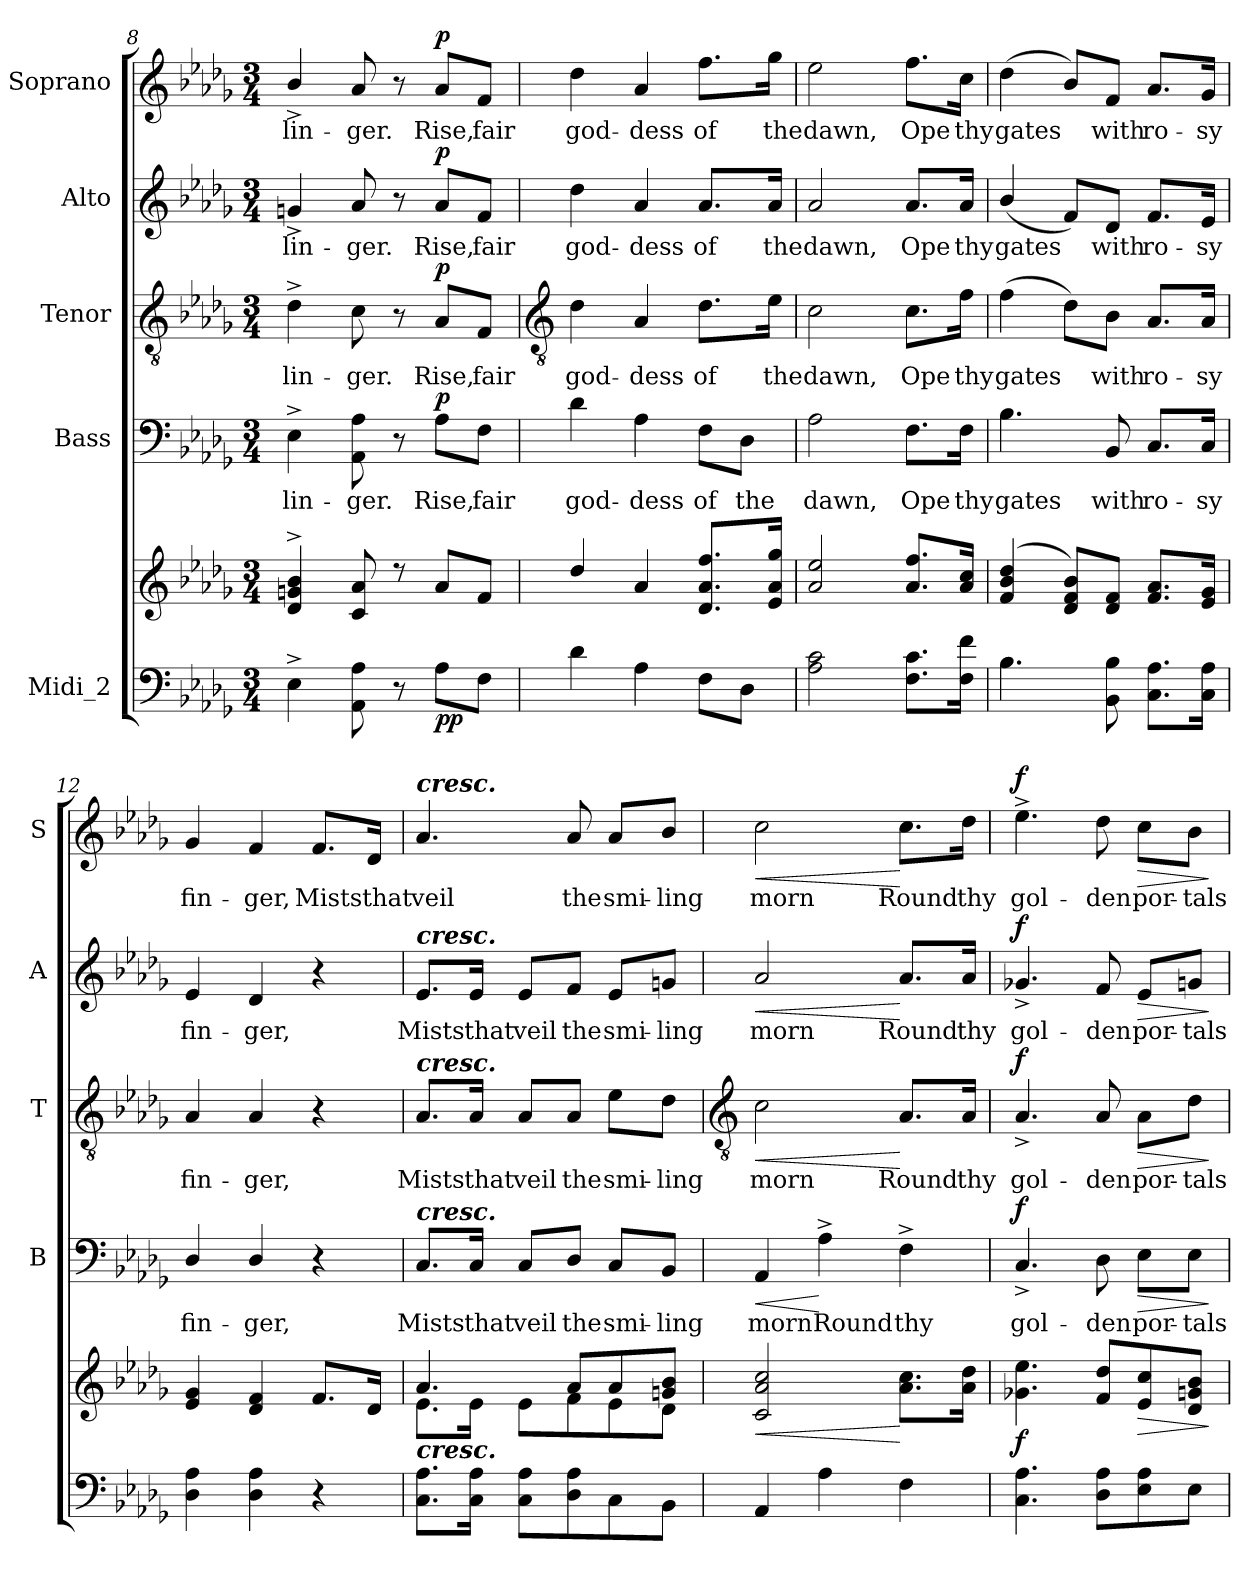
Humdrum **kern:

**kern	**kern	**dynam	**kern	**text	**dynam	**kern	**text	**dynam	**kern	**text	**dynam	**kern	**text	**dynam
*part5	*part5	*part5	*part4	*part4	*part4	*part3	*part3	*part3	*part2	*part2	*part2	*part1	*part1	*part1
*staff6	*staff5	*staff5/6	*staff4	*staff4	*staff4	*staff3	*staff3	*staff3	*staff2	*staff2	*staff2	*staff1	*staff1	*staff1
*I"Midi_2	*	*	*I"Bass	*	*	*I"Tenor	*	*	*I"Alto	*	*	*I"Soprano	*	*
*	*	*	*I'B	*	*	*I'T	*	*	*I'A	*	*	*I'S	*	*
*clefF4	*clefG2	*	*clefF4	*	*	*clefGv2	*	*	*clefG2	*	*	*clefG2	*	*
*k[b-e-a-d-g-]	*k[b-e-a-d-g-]	*	*k[b-e-a-d-g-]	*	*	*k[b-e-a-d-g-]	*	*	*k[b-e-a-d-g-]	*	*	*k[b-e-a-d-g-]	*	*
*D-:	*D-:	*	*D-:	*	*	*D-:	*	*	*D-:	*	*	*D-:	*	*
*M3/4	*M3/4	*	*M3/4	*	*	*M3/4	*	*	*M3/4	*	*	*M3/4	*	*
=8	=8	=8	=8	=8	=8	=8	=8	=8	=8	=8	=8	=8	=8	=8
*	*^	*	*	*	*	*	*	*	*	*	*	*	*	*
!	!	!	!	!	!LO:LY:b	!	!	!LO:LY:b	!	!	!LO:LY:b	!	!	!LO:LY:b	!
4E-^	4d-^ 4gn^ 4b-^	2.ryy	.	4E-^	lin-	.	4d-^	lin-	.	4gn^	lin-	.	4b-^/	lin-	.
!	!	!	!	!	!LO:LY:b	!	!	!LO:LY:b	!	!	!LO:LY:b	!	!	!LO:LY:b	!
8AA- 8A-	8c 8a-	.	.	8AA- 8A-	-ger.	.	8c	-ger.	.	8a-	-ger.	.	8a-	-ger.	.
8r	8r	.	.	8r	.	.	8r	.	.	8r	.	.	8r	.	.
!	!	!	!LO:DY:b=2	!	!LO:LY:b	!	!	!LO:LY:b	!	!	!LO:LY:b	!	!	!LO:LY:b	!
!	!	!	!LO:DY:n=1:b	!	!	!LO:DY:b	!	!	!LO:DY:b	!	!	!LO:DY:b	!	!	!LO:DY:b
8A-L	8a-L	.	p p	8A-\L	Rise,	p	8A-/L	Rise,	p	8a-/L	Rise,	p	8a-/L	Rise,	p
!	!	!	!	!	!LO:LY:b	!	!	!LO:LY:b	!	!	!LO:LY:b	!	!	!LO:LY:b	!
8FJ	8fJ	.	.	8F\J	fair	.	8F/J	fair	.	8f/J	fair	.	8f/J	fair	.
!!LO:LB:g=z
=9	=9	=9	=9	=9	=9	=9	=9	=9	=9	=9	=9	=9	=9	=9	=9
*	*	*	*	*	*	*	*clefGv2	*	*	*	*	*	*	*	*
!	!	!LO:N:vis=1	!	!	!LO:LY:b	!	!	!LO:LY:b	!	!	!LO:LY:b	!	!	!LO:LY:b	!
4d-	4dd-	2.ryy	.	4d-	god-	.	4d-	god-	.	4dd-	god-	.	4dd-	god-	.
!	!	!	!	!	!LO:LY:b	!	!	!LO:LY:b	!	!	!LO:LY:b	!	!	!LO:LY:b	!
4A-	4a-	.	.	4A-	-dess	.	4A-	-dess	.	4a-	-dess	.	4a-	-dess	.
!	!	!	!	!	!LO:LY:b	!	!	!LO:LY:b	!	!	!LO:LY:b	!	!	!LO:LY:b	!
8FL	8.d- 8.a- 8.ffL	.	.	8F\L	of	.	8.d-\L	of	.	8.a-/L	of	.	8.ff\L	of	.
!	!	!	!	!	!LO:LY:b	!	!	!	!	!	!	!	!	!	!
8D-J	.	.	.	8D-\J	the	.	.	.	.	.	.	.	.	.	.
!	!	!	!	!	!	!	!	!LO:LY:b	!	!	!LO:LY:b	!	!	!LO:LY:b	!
.	16e- 16a- 16gg-J	.	.	.	.	.	16e-\Jk	the	.	16a-/Jk	the	.	16gg-\Jk	the	.
=10	=10	=10	=10	=10	=10	=10	=10	=10	=10	=10	=10	=10	=10	=10	=10
!	!	!LO:N:vis=1	!	!	!LO:LY:b	!	!	!LO:LY:b	!	!	!LO:LY:b	!	!	!LO:LY:b	!
2A- 2c	2a- 2ee-	2.ryy	.	2A-	dawn,	.	2c	dawn,	.	2a-	dawn,	.	2ee-	dawn,	.
!	!	!	!	!	!LO:LY:b	!	!	!LO:LY:b	!	!	!LO:LY:b	!	!	!LO:LY:b	!
8.F 8.cL	8.a- 8.ffL	.	.	8.F\L	Ope	.	8.c\L	Ope	.	8.a-/L	Ope	.	8.ff\L	Ope	.
!	!	!	!	!	!LO:LY:b	!	!	!LO:LY:b	!	!	!LO:LY:b	!	!	!LO:LY:b	!
16F 16fJ	16a- 16ccJ	.	.	16F\Jk	thy	.	16f\Jk	thy	.	16a-/Jk	thy	.	16cc\Jk	thy	.
=11	=11	=11	=11	=11	=11	=11	=11	=11	=11	=11	=11	=11	=11	=11	=11
!	!	!LO:N:vis=1	!	!	!LO:LY:b	!	!	!LO:LY:b	!	!	!LO:LY:b	!	!	!LO:LY:b	!
4.B-	(<4f 4b- 4dd-	2.ryy	.	4.B-	gates	.	(>4f	gates	.	(<4b-/	gates	.	(<4dd-	gates	.
.	8d- 8f 8b-L)	.	.	.	.	.	8d-\L)	.	.	8f/L)	.	.	8b-/L)	.	.
!	!	!	!	!	!LO:LY:b	!	!	!LO:LY:b	!	!	!LO:LY:b	!	!	!LO:LY:b	!
8BB- 8B-	8d- 8fJ	.	.	8BB-	with	.	8B-\J	with	.	8d-/J	with	.	8f/J	with	.
!	!	!	!	!	!LO:LY:b	!	!	!LO:LY:b	!	!	!LO:LY:b	!	!	!LO:LY:b	!
8.C 8.A-L	8.f 8.a-L	.	.	8.C/L	ro-	.	8.A-/L	ro-	.	8.f/L	ro-	.	8.a-/L	ro-	.
!	!	!	!	!	!LO:LY:b	!	!	!LO:LY:b	!	!	!LO:LY:b	!	!	!LO:LY:b	!
16C 16A-J	16e- 16g-J	.	.	16C/Jk	-sy	.	16A-/Jk	-sy	.	16e-/Jk	-sy	.	16g-/Jk	-sy	.
=12	=12	=12	=12	=12	=12	=12	=12	=12	=12	=12	=12	=12	=12	=12	=12
!	!	!LO:N:vis=1	!	!	!LO:LY:b	!	!	!LO:LY:b	!	!	!LO:LY:b	!	!	!LO:LY:b	!
4D- 4A-	4e- 4g-	2.ryy	.	4D-/	fin-	.	4A-	fin-	.	4e-	fin-	.	4g-	fin-	.
!	!	!	!	!	!LO:LY:b	!	!	!LO:LY:b	!	!	!LO:LY:b	!	!	!LO:LY:b	!
4D- 4A-	4d- 4f	.	.	4D-/	-ger,	.	4A-	-ger,	.	4d-	-ger,	.	4f	-ger,	.
!	!	!	!	!	!	!	!	!	!	!	!	!	!	!LO:LY:b	!
4r	8.fL	.	.	4r	.	.	4r	.	.	4r	.	.	8.f/L	Mists	.
!	!	!	!	!	!	!	!	!	!	!	!	!	!	!LO:LY:b	!
.	16d-J	.	.	.	.	.	.	.	.	.	.	.	16d-/Jk	that	.
=13	=13	=13	=13	=13	=13	=13	=13	=13	=13	=13	=13	=13	=13	=13	=13
!	!	!	!	!	!	!	!	!	!	!	!	!	!LO:TX:a:Bi:t=cresc.	!	!
!	!	!	!	!	!	!	!	!	!	!LO:TX:a:Bi:t=cresc.	!	!	!	!	!
!	!	!	!	!	!	!	!LO:TX:a:Bi:t=cresc.	!	!	!	!	!	!	!	!
!	!	!	!	!LO:TX:a:Bi:t=cresc.	!	!	!	!	!	!	!	!	!	!	!
!LO:TX:a:Bi:t=cresc.	!	!	!	!	!	!	!	!	!	!	!	!	!	!	!
!	!	!	!	!	!LO:LY:b	!	!	!LO:LY:b	!	!	!LO:LY:b	!	!	!LO:LY:b	!
8.C 8.A-L	4.a-	8.e-\L	.	8.C/L	Mists	.	8.A-/L	Mists	.	8.e-/L	Mists	.	4.a-	veil	.
!	!	!	!	!	!LO:LY:b	!	!	!LO:LY:b	!	!	!LO:LY:b	!	!	!	!
16C 16A-J	.	16e-\J	.	16C/Jk	that	.	16A-/Jk	that	.	16e-/Jk	that	.	.	.	.
!	!	!	!	!	!LO:LY:b	!	!	!LO:LY:b	!	!	!LO:LY:b	!	!	!	!
8C 8A-L	.	8e-\L	.	8C/L	veil	.	8A-/L	veil	.	8e-/L	veil	.	.	.	.
!	!	!	!	!	!LO:LY:b	!	!	!LO:LY:b	!	!	!LO:LY:b	!	!	!LO:LY:b	!
8D- 8A-	8a-L	8f\	.	8D-/J	the	.	8A-/J	the	.	8f/J	the	.	8a-	the	.
!	!	!	!	!	!LO:LY:b	!	!	!LO:LY:b	!	!	!LO:LY:b	!	!	!LO:LY:b	!
8C	8a-	8e-\	.	8C/L	smi-	.	8e-\L	smi-	.	8e-/L	smi-	.	8a-/L	smi-	.
!	!	!	!	!	!LO:LY:b	!	!	!LO:LY:b	!	!	!LO:LY:b	!	!	!LO:LY:b	!
8BB-J	8gn 8b-J	8d-\J	.	8BB-/J	-ling	.	8d-\J	-ling	.	8gn/J	-ling	.	8b-/J	-ling	.
*	*v	*v	*	*	*	*	*	*	*	*	*	*	*	*	*
!!LO:LB:g=z
=14	=14	=14	=14	=14	=14	=14	=14	=14	=14	=14	=14	=14	=14	=14
*	*	*	*	*	*	*clefGv2	*	*	*	*	*	*	*	*
*	*^	*	*	*	*	*	*	*	*	*	*	*	*	*
!	!	!	!LO:HP:b	!	!LO:LY:b	!LO:HP:b	!	!LO:LY:b	!LO:HP:b	!	!LO:LY:b	!LO:HP:b	!	!LO:LY:b	!LO:HP:b
*	*v	*v	*	*	*	*	*	*	*	*	*	*	*	*	*
4AA-	2c 2a- 2cc	<	4AA-	morn	<	2c	morn	<	2a-	morn	<	2cc	morn	<
!	!	!	!	!LO:LY:b	!	!	!	!	!	!	!	!	!	!
4A-	.	.	4A-^	Round	[	.	.	.	.	.	.	.	.	.
!	!	!	!	!LO:LY:b	!	!	!LO:LY:b	!	!	!LO:LY:b	!	!	!LO:LY:b	!
4F	8.a- 8.ccL	[	4F^	thy	.	8.A-/L	Round	[	8.a-/L	Round	[	8.cc\L	Round	[
!	!	!	!	!	!	!	!LO:LY:b	!	!	!LO:LY:b	!	!	!LO:LY:b	!
.	16a- 16dd-J	.	.	.	.	16A-/Jk	thy	.	16a-/Jk	thy	.	16dd-\Jk	thy	.
=15	=15	=15	=15	=15	=15	=15	=15	=15	=15	=15	=15	=15	=15	=15
!	!	!LO:DY:b	!	!LO:LY:b	!LO:DY:b	!	!LO:LY:b	!LO:DY:b	!	!LO:LY:b	!LO:DY:b	!	!LO:LY:b	!LO:DY:b
4.C 4.A-	4.g-X 4.ee-	f	4.C^	gol-	f	4.A-^	gol-	f	4.g-X^	gol-	f	4.ee-^	gol-	f
!	!	!	!	!LO:LY:b	!	!	!LO:LY:b	!	!	!LO:LY:b	!	!	!LO:LY:b	!
8D- 8A-L	8f 8dd-L	.	8D-	-den	.	8A-	-den	.	8f	-den	.	8dd-	-den	.
!	!	!LO:HP:b	!	!LO:LY:b	!LO:HP:b	!	!LO:LY:b	!LO:HP:b	!	!LO:LY:b	!LO:HP:b	!	!LO:LY:b	!LO:HP:b
8E- 8A-	8e- 8cc	>	8E-\L	por-	>	8A-\L	por-	>	8e-/L	por-	>	8cc\L	por-	>
!	!	!	!	!LO:LY:b	!	!	!LO:LY:b	!	!	!LO:LY:b	!	!	!LO:LY:b	!
8E-J	8d- 8gn 8b-J	.	8E-\J	-tals	.	8d-\J	-tals	.	8gn/J	-tals	.	8b-\J	-tals	.
.	.	]	.	.	]	.	.	]	.	.	]	.	.	]
=	=	=	=	=	=	=	=	=	=	=	=	=	=	=
*-	*-	*-	*-	*-	*-	*-	*-	*-	*-	*-	*-	*-	*-	*-
